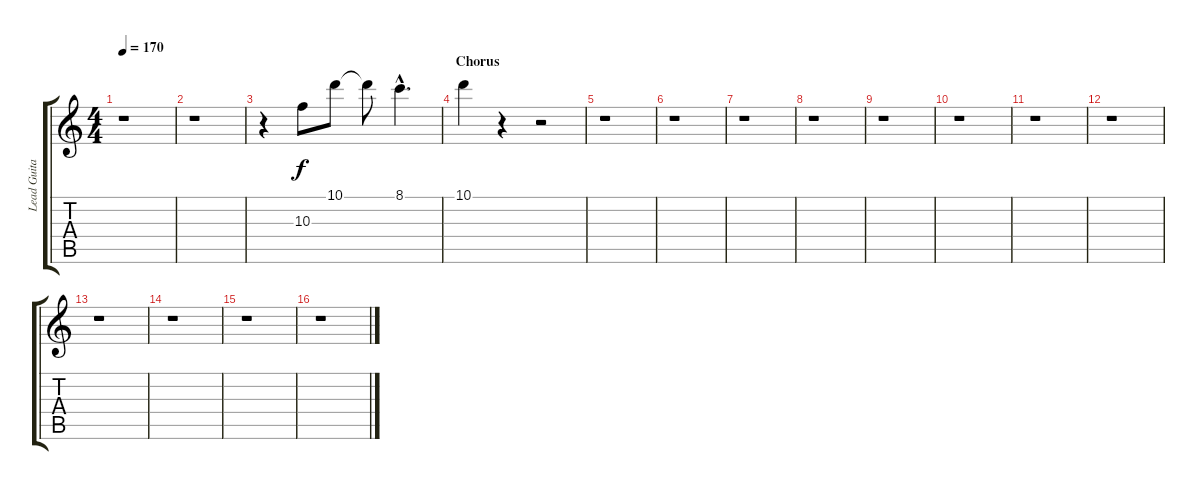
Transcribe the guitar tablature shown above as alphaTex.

\track ("Lead Guitar" "Lead Guita") {instrument electricguitarclean}
\staff {score tabs}
\tuning (E4 B3 G3 D3 A2 E2) {hide}
\ts (4 4)
\tempo 170
\clef g2
\ks c
r.1{dy f} |
r.1 |
r.4 10.3.8 10.1.8 10.1{t}.8 8.1{hac}.4{d} |
\section ("" "Chorus")
10.1.4 r.4 r.2 |
r.1 |
r.1 |
r.1 |
r.1 |
r.1 |
r.1 |
r.1 |
r.1 |
r.1 |
r.1 |
r.1 |
r.1
